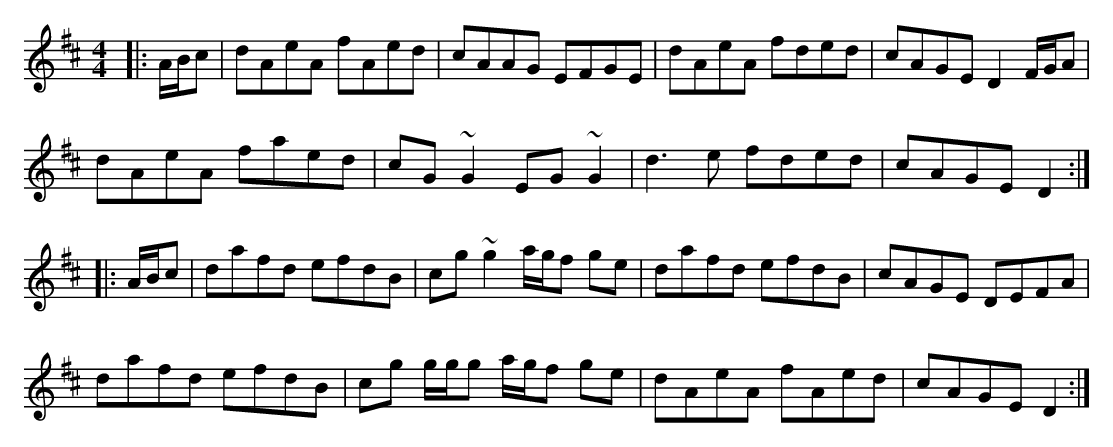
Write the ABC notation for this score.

X:1
M:4/4
K:D
|:A/B/c|dAeA fAed|cAAG EFGE|dAeA fded|cAGE D2 F/G/A|
dAeA faed|cG ~G2 EG ~G2|d3 e fded|cAGE D2:|
|:A/B/c|dafd efdB|cg ~g2 a/g/f ge|dafd efdB|cAGE DEFA|
dafd efdB|cg g/g/g a/g/f ge|dAeA fAed|cAGE D2:|
